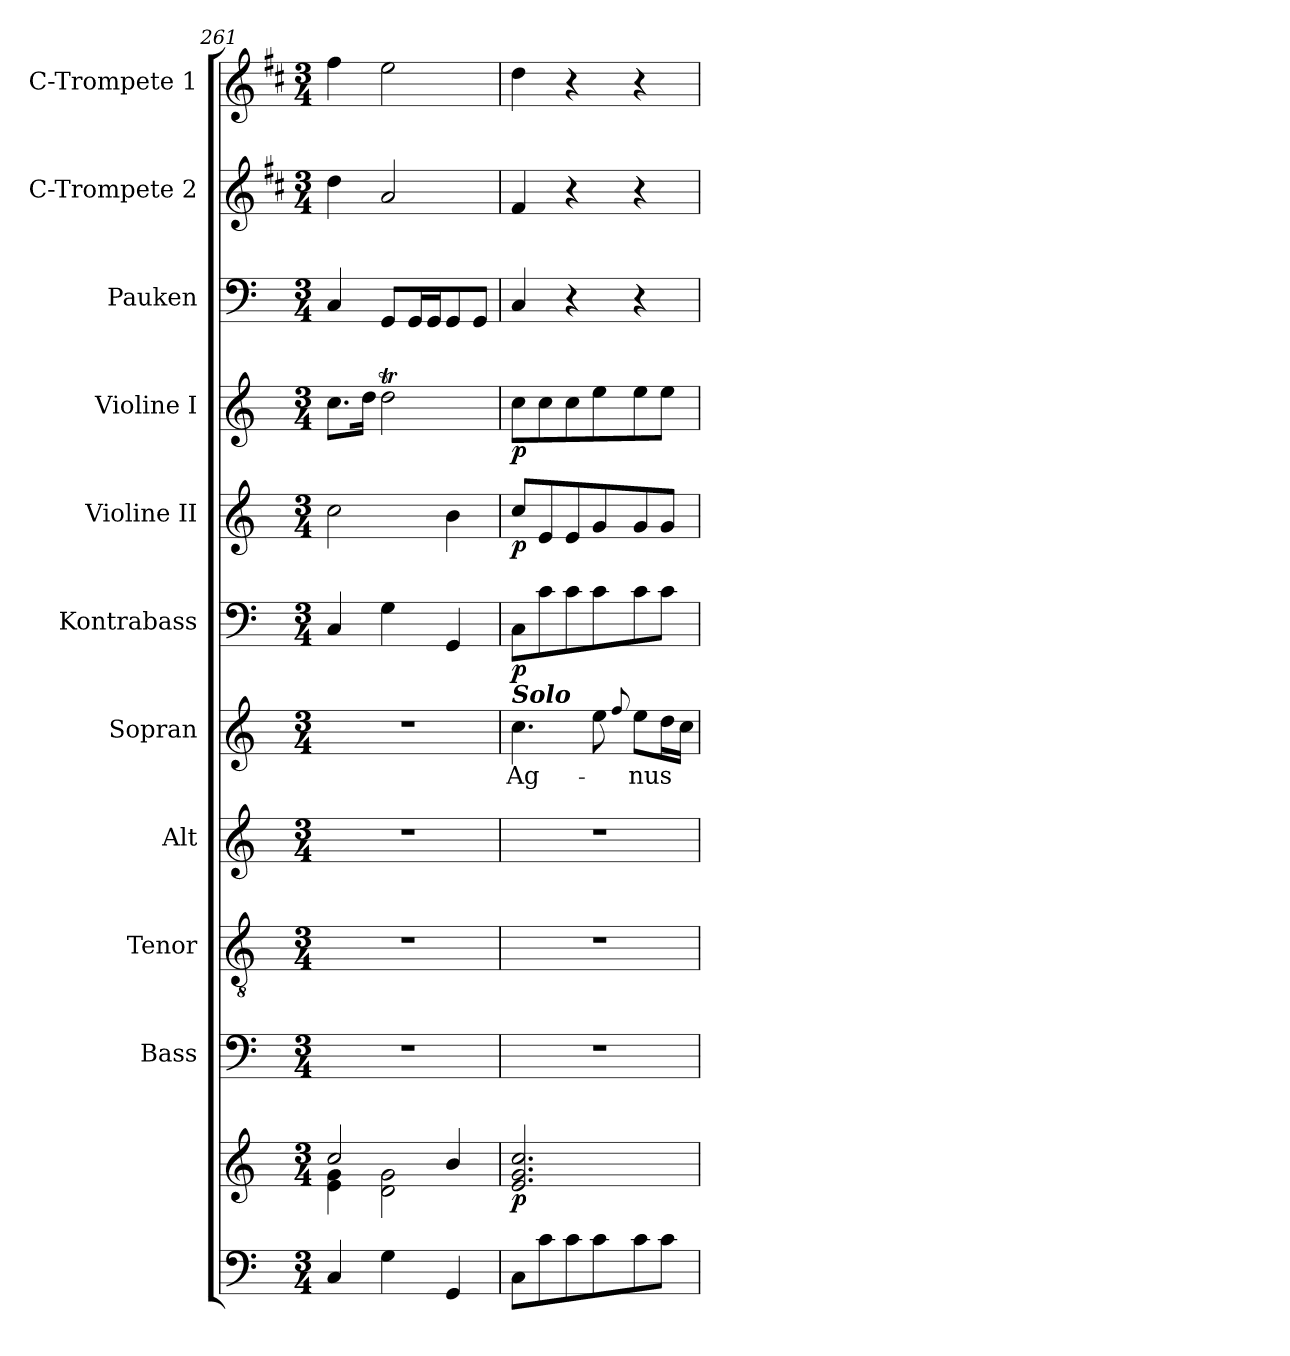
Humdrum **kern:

**kern	**kern	**dynam	**kern	**kern	**kern	**kern	**text	**kern	**dynam	**kern	**dynam	**kern	**dynam	**kern	**kern	**kern
*part11	*part11	*part11	*part10	*part9	*part8	*part7	*part7	*part6	*part6	*part5	*part5	*part4	*part4	*part3	*part2	*part1
*staff12	*staff11	*staff11/12	*staff10	*staff9	*staff8	*staff7	*staff7	*staff6	*staff6	*staff5	*staff5	*staff4	*staff4	*staff3	*staff2	*staff1
*	*	*	*I"Bass	*I"Tenor	*I"Alt	*I"Sopran	*	*I"Kontrabass	*	*I"Violine II	*	*I"Violine I	*	*I"Pauken	*I"C-Trompete 2	*I"C-Trompete 1
*	*	*	*I'B.	*I'T.	*I'A.	*I'S.	*	*I'Kb.	*	*I'Vl. II	*	*I'Vl. I	*	*I'Pk.	*I'C Trp. 2	*I'C Trp. 1
*clefF4	*clefG2	*	*clefF4	*clefGv2	*clefG2	*clefG2	*	*clefF4	*	*clefG2	*	*clefG2	*	*clefF4	*clefG2	*clefG2
*	*	*	*	*	*	*	*	*ITrd7c12	*	*	*	*	*	*	*ITrd1c2	*ITrd1c2
*k[]	*k[]	*	*k[]	*k[]	*k[]	*k[]	*	*k[]	*	*k[]	*	*k[]	*	*k[]	*k[]	*k[]
*C:	*C:	*	*C:	*C:	*C:	*C:	*	*C:	*	*C:	*	*C:	*	*C:	*C:	*C:
*M3/4	*M3/4	*	*M3/4	*M3/4	*M3/4	*M3/4	*	*M3/4	*	*M3/4	*	*M3/4	*	*M3/4	*M3/4	*M3/4
=261	=261	=261	=261	=261	=261	=261	=261	=261	=261	=261	=261	=261	=261	=261	=261	=261
*	*^	*	*	*	*	*	*	*	*	*	*	*	*	*	*	*
4C/	2cc/	4e\ 4g\	.	2.r	2.r	2.r	2.r	.	4CC/	.	2cc\	.	8.cc\L	.	4C/	4cc\	4ee\
.	.	.	.	.	.	.	.	.	.	.	.	.	16dd\Jk	.	.	.	.
4G\	.	2d\ 2g\	.	.	.	.	.	.	4GG\	.	.	.	2ddT\	.	8GG/L	2g/	2dd\
.	.	.	.	.	.	.	.	.	.	.	.	.	.	.	16GG/L	.	.
.	.	.	.	.	.	.	.	.	.	.	.	.	.	.	16GG/J	.	.
4GG/	4b/	.	.	.	.	.	.	.	4GGG/	.	4b\	.	.	.	8GG/	.	.
.	.	.	.	.	.	.	.	.	.	.	.	.	.	.	8GG/J	.	.
*	*v	*v	*	*	*	*	*	*	*	*	*	*	*	*	*	*	*
=262	=262	=262	=262	=262	=262	=262	=262	=262	=262	=262	=262	=262	=262	=262	=262	=262
!	!	!	!	!	!	!LO:TX:a:Bi:t=Solo	!	!	!	!	!	!	!	!	!	!
!	!	!LO:DY:b	!	!	!	!	!LO:LY:b	!	!LO:DY:b	!	!LO:DY:b	!	!LO:DY:b	!	!	!
8C\L	2.e/ 2.g/ 2.cc/	p	2.r	2.r	2.r	4.cc\	Ag-	8CC\L	p	8cc/L	p	8cc\L	p	4C/	4e/	4cc\
8c\	.	.	.	.	.	.	.	8C\	.	8e/	.	8cc\	.	.	.	.
8c\	.	.	.	.	.	.	.	8C\	.	8e/	.	8cc\	.	4r	4r	4r
8c\	.	.	.	.	.	8ee\	.	8C\	.	8g/	.	8ee\	.	.	.	.
.	.	.	.	.	.	8qqff/	.	.	.	.	.	.	.	.	.	.
!	!	!	!	!	!	!	!LO:LY:b	!	!	!	!	!	!	!	!	!
8c\	.	.	.	.	.	8ee\L	-nus	8C\	.	8g/	.	8ee\	.	4r	4r	4r
8c\J	.	.	.	.	.	16dd\L	.	8C\J	.	8g/J	.	8ee\J	.	.	.	.
.	.	.	.	.	.	16cc\JJ	.	.	.	.	.	.	.	.	.	.
=	=	=	=	=	=	=	=	=	=	=	=	=	=	=	=	=
*-	*-	*-	*-	*-	*-	*-	*-	*-	*-	*-	*-	*-	*-	*-	*-	*-
